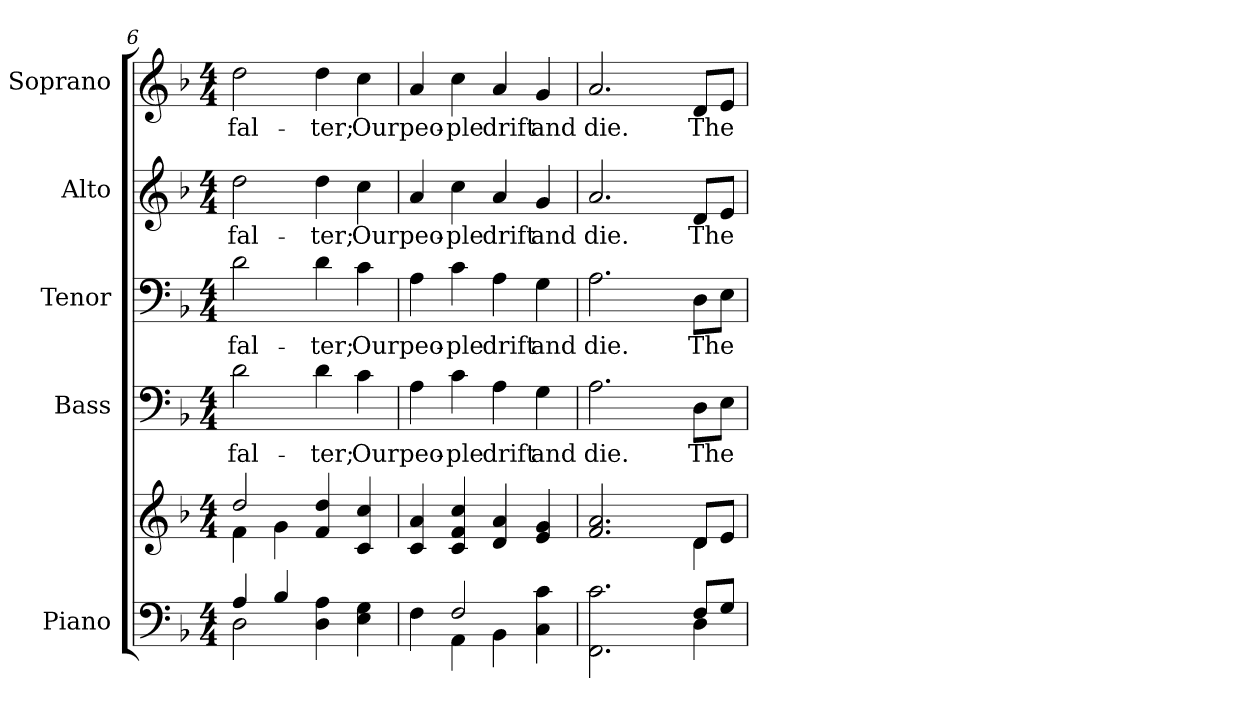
**kern	**kern	**kern	**text	**kern	**text	**kern	**text	**kern	**text
*part5	*part5	*part4	*part4	*part3	*part3	*part2	*part2	*part1	*part1
*staff6	*staff5	*staff4	*staff4	*staff3	*staff3	*staff2	*staff2	*staff1	*staff1
*I"Piano	*	*I"Bass	*	*I"Tenor	*	*I"Alto	*	*I"Soprano	*
*I'Pno.	*	*I'B.	*	*I'T.	*	*I'A.	*	*I'S.	*
*clefF4	*clefG2	*clefF4	*	*clefF4	*	*clefG2	*	*clefG2	*
*k[b-]	*k[b-]	*k[b-]	*	*k[b-]	*	*k[b-]	*	*k[b-]	*
*F:	*F:	*F:	*	*F:	*	*F:	*	*F:	*
*M4/4	*M4/4	*M4/4	*	*M4/4	*	*M4/4	*	*M4/4	*
=6	=6	=6	=6	=6	=6	=6	=6	=6	=6
*^	*^	*	*	*	*	*	*	*	*
!	!	!	!	!	!LO:LY:b:color=#000000	!	!	!	!	!	!
!	!	!	!	!	!	!	!LO:LY:b:color=#000000	!	!	!	!
!	!	!	!	!	!	!	!	!	!LO:LY:b:color=#000000	!	!
!	!	!	!	!	!	!	!	!	!	!	!LO:LY:b:color=#000000
4Ai/	2Di\	2ddi/	4fi\	2di\	fal-	2di\	fal-	2ddi\	fal-	2ddi\	fal-
4B-i/	.	.	4gi\	.	.	.	.	.	.	.	.
!	!	!	!	!	!LO:LY:b:color=#000000	!	!	!	!	!	!
!	!	!	!	!	!	!	!LO:LY:b:color=#000000	!	!	!	!
!	!	!	!	!	!	!	!	!	!LO:LY:b:color=#000000	!	!
!	!	!	!	!	!	!	!	!	!	!	!LO:LY:b:color=#000000
4Di\ 4Ai	2ryy	4fi/ 4ddi	2ryy	4di\	-ter;	4di\	-ter;	4ddi\	-ter;	4ddi\	-ter;
!	!	!	!	!	!LO:LY:b:color=#000000	!	!	!	!	!	!
!	!	!	!	!	!	!	!LO:LY:b:color=#000000	!	!	!	!
!	!	!	!	!	!	!	!	!	!LO:LY:b:color=#000000	!	!
!	!	!	!	!	!	!	!	!	!	!	!LO:LY:b:color=#000000
4Ei\ 4Gi	.	4ci/ 4cci	.	4ci\	Our	4ci\	Our	4cci\	Our	4cci\	Our
*	*	*v	*v	*	*	*	*	*	*	*	*
=7	=7	=7	=7	=7	=7	=7	=7	=7	=7	=7
!	!	!	!	!LO:LY:b:color=#000000	!	!	!	!	!	!
!	!	!	!	!	!	!LO:LY:b:color=#000000	!	!	!	!
!	!	!	!	!	!	!	!	!LO:LY:b:color=#000000	!	!
!	!	!	!	!	!	!	!	!	!	!LO:LY:b:color=#000000
4Fi\	4ryy	4ci/ 4ai	4Ai\	peo-	4Ai\	peo-	4ai/	peo-	4ai/	peo-
!	!	!	!	!LO:LY:b:color=#000000	!	!	!	!	!	!
!	!	!	!	!	!	!LO:LY:b:color=#000000	!	!	!	!
!	!	!	!	!	!	!	!	!LO:LY:b:color=#000000	!	!
!	!	!	!	!	!	!	!	!	!	!LO:LY:b:color=#000000
2Fi/	4AAi\	4ci/ 4fi 4cci	4ci\	-ple	4ci\	-ple	4cci\	-ple	4cci\	-ple
!	!	!	!	!LO:LY:b:color=#000000	!	!	!	!	!	!
!	!	!	!	!	!	!LO:LY:b:color=#000000	!	!	!	!
!	!	!	!	!	!	!	!	!LO:LY:b:color=#000000	!	!
!	!	!	!	!	!	!	!	!	!	!LO:LY:b:color=#000000
.	4BB-i\	4di/ 4ai	4Ai\	drift	4Ai\	drift	4ai/	drift	4ai/	drift
!	!	!	!	!LO:LY:b:color=#000000	!	!	!	!	!	!
!	!	!	!	!	!	!LO:LY:b:color=#000000	!	!	!	!
!	!	!	!	!	!	!	!	!LO:LY:b:color=#000000	!	!
!	!	!	!	!	!	!	!	!	!	!LO:LY:b:color=#000000
4Ci\ 4ci	4ryy	4ei/ 4gi	4Gi\	and	4Gi\	and	4gi/	and	4gi/	and
=8	=8	=8	=8	=8	=8	=8	=8	=8	=8	=8
*	*	*^	*	*	*	*	*	*	*	*
!	!	!	!	!	!LO:LY:b:color=#000000	!	!	!	!	!	!
!	!	!	!	!	!	!	!LO:LY:b:color=#000000	!	!	!	!
!	!	!	!	!	!	!	!	!	!LO:LY:b:color=#000000	!	!
!	!	!	!	!	!	!	!	!	!	!	!LO:LY:b:color=#000000
2.FFi\ 2.ci	2ryy	2.fi/ 2.ai	2ryy	2.Ai\	die.	2.Ai\	die.	2.ai/	die.	2.ai/	die.
.	4ryy	.	4ryy	.	.	.	.	.	.	.	.
!	!	!	!	!	!LO:LY:b:color=#000000	!	!	!	!	!	!
!	!	!	!	!	!	!	!LO:LY:b:color=#000000	!	!	!	!
!	!	!	!	!	!	!	!	!	!LO:LY:b:color=#000000	!	!
!	!	!	!	!	!	!	!	!	!	!	!LO:LY:b:color=#000000
8Fi/L	4Di\	8di/L	4di\	8Di\L	The	8Di\L	The	8di/L	The	8di/L	The
8Gi/J	.	8ei/J	.	8Ei\J	.	8Ei\J	.	8ei/J	.	8ei/J	.
*v	*v	*	*	*	*	*	*	*	*	*	*
*	*v	*v	*	*	*	*	*	*	*	*
=	=	=	=	=	=	=	=	=	=
*-	*-	*-	*-	*-	*-	*-	*-	*-	*-
